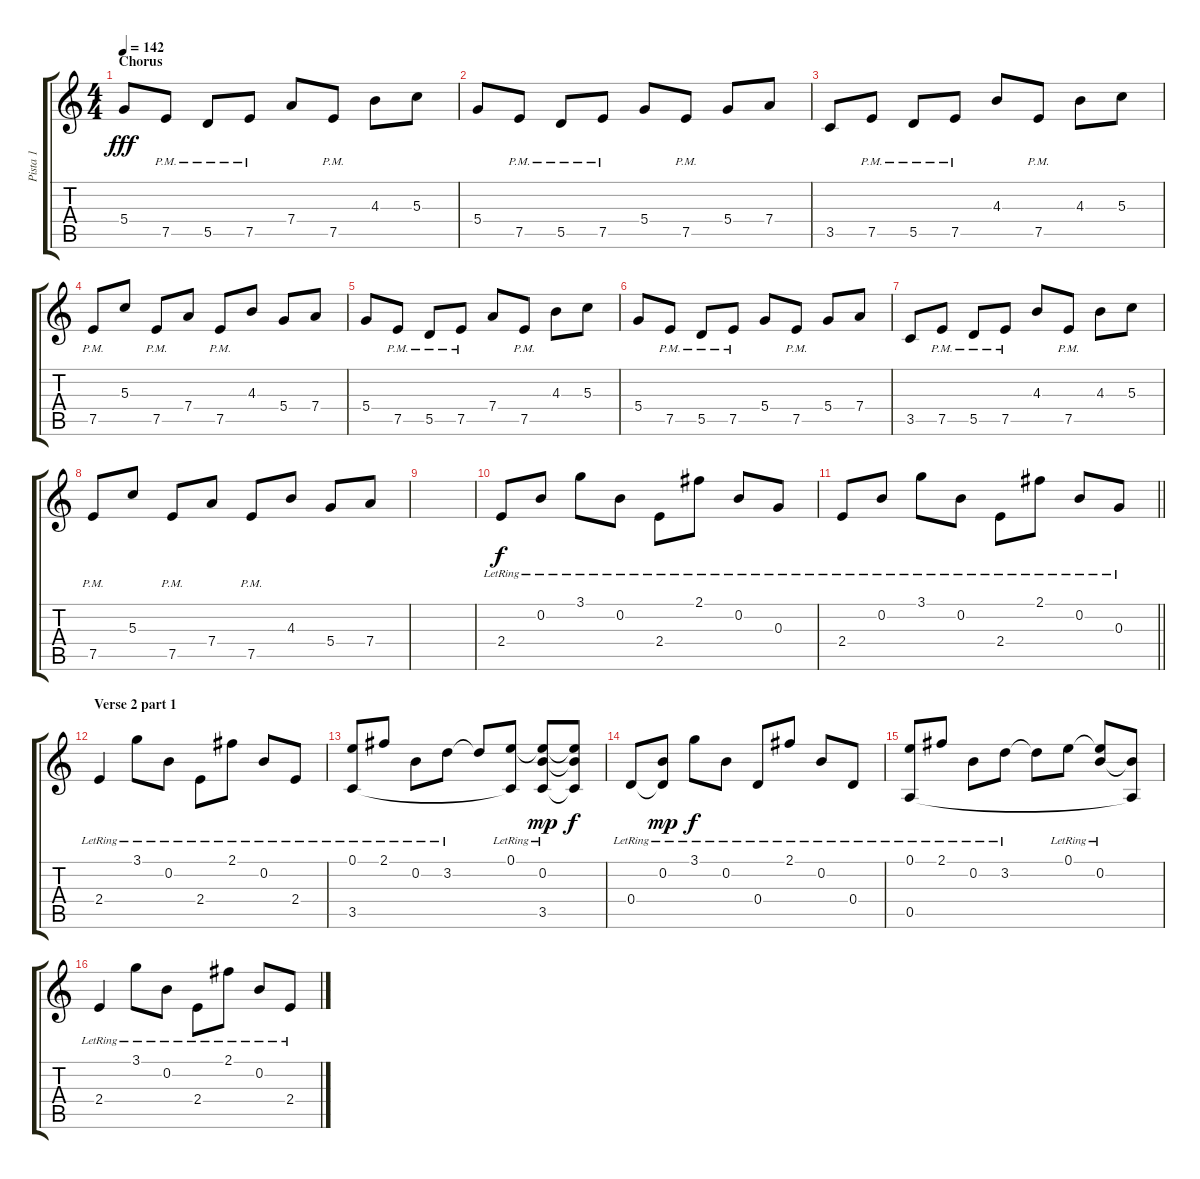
\track ("Pista 1" "Pista 1") {instrument acousticguitarsteel}
\staff {score tabs}
\tuning (E4 B3 G3 D3 A2 D2) {hide}
\ts (4 4)
\section ("" "Chorus")
\tempo 142
\clef g2
\ks c
5.4.8{dy fff volume 16 balance 12 instrument overdrivenguitar} 7.5{pm}.8 5.5{pm}.8 7.5{pm}.8 7.4.8 7.5{pm}.8 4.3.8 5.3.8 |
5.4.8 7.5{pm}.8 5.5{pm}.8 7.5{pm}.8 5.4.8 7.5{pm}.8 5.4.8 7.4.8 |
3.5.8 7.5{pm}.8 5.5{pm}.8 7.5{pm}.8 4.3.8 7.5{pm}.8 4.3.8 5.3.8 |
7.5{pm}.8 5.3.8 7.5{pm}.8 7.4.8 7.5{pm}.8 4.3.8 5.4.8 7.4.8 |
5.4.8 7.5{pm}.8 5.5{pm}.8 7.5{pm}.8 7.4.8 7.5{pm}.8 4.3.8 5.3.8 |
5.4.8 7.5{pm}.8 5.5{pm}.8 7.5{pm}.8 5.4.8 7.5{pm}.8 5.4.8 7.4.8 |
3.5.8 7.5{pm}.8 5.5{pm}.8 7.5{pm}.8 4.3.8 7.5{pm}.8 4.3.8 5.3.8 |
7.5{pm}.8 5.3.8 7.5{pm}.8 7.4.8 7.5{pm}.8 4.3.8 5.4.8 7.4.8 |
|
2.4{lr}.8{dy f instrument acousticguitarsteel} 0.2{lr}.8 3.1{lr}.8 0.2{lr}.8 2.4{lr}.8 2.1{lr}.8 0.2{lr}.8 0.3{lr}.8 |
\barLineRight lightlight
2.4{lr}.8 0.2{lr}.8 3.1{lr}.8 0.2{lr}.8 2.4{lr}.8 2.1{lr}.8 0.2{lr}.8 0.3{lr}.8 |
\section ("" "Verse 2 part 1")
2.4{lr}.4 3.1{lr}.8 0.2{lr}.8 2.4{lr}.8 2.1{lr}.8 0.2{lr}.8 2.4{lr}.8 |
(0.1{lr} 3.5{lr}).8 2.1{lr}.8 0.2{lr}.8 3.2{lr}.8 3.2{t}.8 (0.1{lr} 3.5{t}).8 (0.1{t} 0.2{lr} 3.5).8{dy mp} (0.1{t} 0.2{t} 3.5{t}).8{dy f} |
0.4{lr}.8 (0.2{lr} 0.4{t}).8{dy mp} 3.1{lr}.8{dy f} 0.2{lr}.8 0.4{lr}.8 2.1{lr}.8 0.2{lr}.8 0.4{lr}.8 |
(0.1{lr} 0.5{lr}).8 2.1{lr}.8 0.2{lr}.8 3.2{lr}.8 3.2{t}.8 0.1{lr}.8 (0.1{t} 0.2{lr}).8 (0.2{t} 0.5{t}).8 |
2.4{lr}.4 3.1{lr}.8 0.2{lr}.8 2.4{lr}.8 2.1{lr}.8 0.2{lr}.8 2.4{lr}.8
